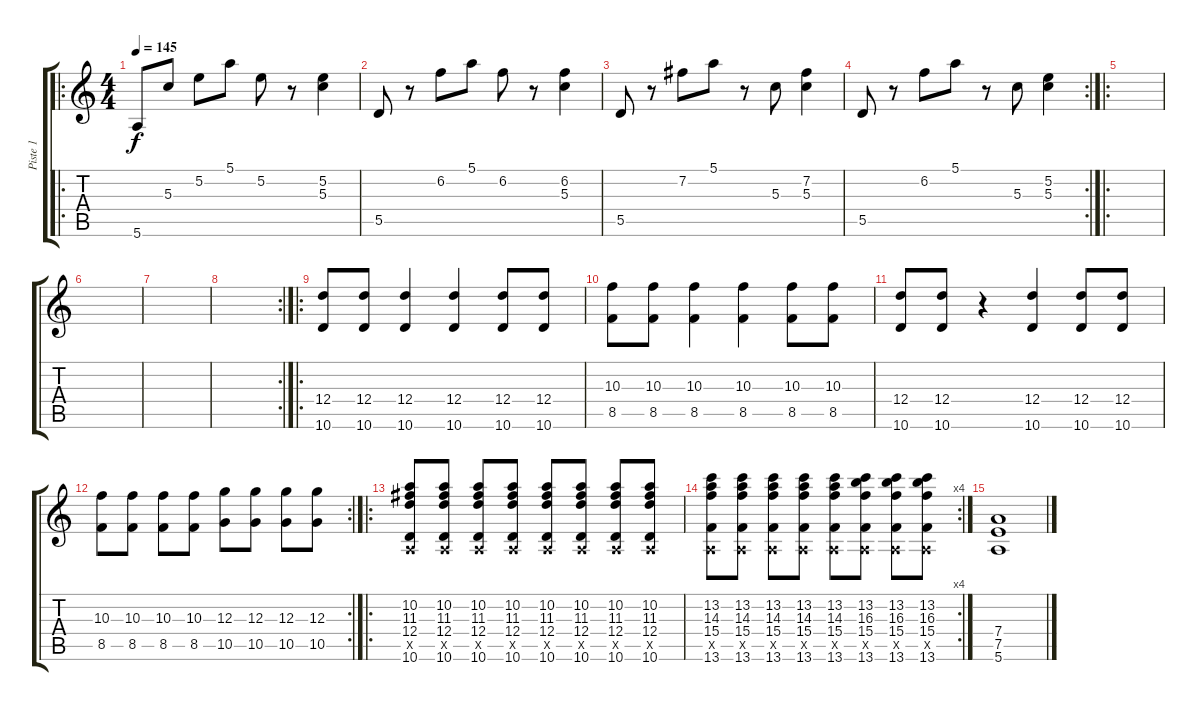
\track ("Piste 1" "Piste 1") {instrument overdrivenguitar}
\staff {score tabs}
\tuning (E4 B3 G3 D3 A2 E2) {hide}
\ro
\ts (4 4)
\tempo 145
\clef g2
\ks c
5.6.8{dy f} 5.3.8 5.2.8 5.1.8 5.2.8 r.8 (5.2 5.3).4 |
5.5.8 r.8 6.2.8 5.1.8 6.2.8 r.8 (6.2 5.3).4 |
5.5.8 r.8 7.2.8 5.1.8 r.8 5.3.8 (7.2 5.3).4 |
\rc 2
5.5.8 r.8 6.2.8 5.1.8 r.8 5.3.8 (5.2 5.3).4 |
\ro
|
|
|
\rc 2
|
\ro
(12.4 10.6).8 (12.4 10.6).8 (12.4 10.6).4 (12.4 10.6).4 (12.4 10.6).8 (12.4 10.6).8 |
(10.3 8.5).8 (10.3 8.5).8 (10.3 8.5).4 (10.3 8.5).4 (10.3 8.5).8 (10.3 8.5).8 |
(12.4 10.6).8 (12.4 10.6).8 r.4 (12.4 10.6).4 (12.4 10.6).8 (12.4 10.6).8 |
\rc 2
(10.3 8.5).8 (10.3 8.5).8 (10.3 8.5).8 (10.3 8.5).8 (12.3 10.5).8 (12.3 10.5).8 (12.3 10.5).8 (12.3 10.5).8 |
\ro
(10.2 11.3 12.4 0.5{x} 10.6).8 (10.2 11.3 12.4 0.5{x} 10.6).8 (10.2 11.3 12.4 0.5{x} 10.6).8 (10.2 11.3 12.4 0.5{x} 10.6).8 (10.2 11.3 12.4 0.5{x} 10.6).8 (10.2 11.3 12.4 0.5{x} 10.6).8 (10.2 11.3 12.4 0.5{x} 10.6).8 (10.2 11.3 12.4 0.5{x} 10.6).8 |
\rc 4
(13.2 14.3 15.4 0.5{x} 13.6).8 (13.2 14.3 15.4 0.5{x} 13.6).8 (13.2 14.3 15.4 0.5{x} 13.6).8 (13.2 14.3 15.4 0.5{x} 13.6).8 (13.2 14.3 15.4 0.5{x} 13.6).8 (13.2 16.3 15.4 0.5{x} 13.6).8 (13.2 16.3 15.4 0.5{x} 13.6).8 (13.2 16.3 15.4 0.5{x} 13.6).8 |
(7.4 7.5 5.6).1
